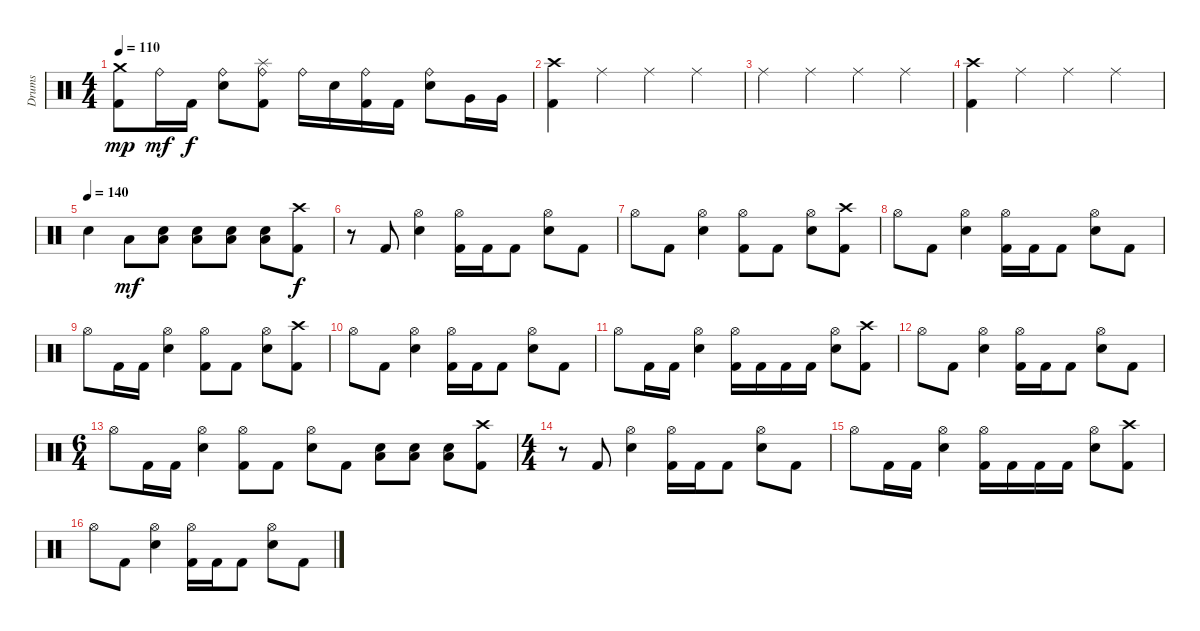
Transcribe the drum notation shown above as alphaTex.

\track ("Drums" "Drums") {instrument percussion}
\staff {score}
\articulation defaults
\ts (4 4)
\tempo 110
\clef neutral
\ks c
("Crash medium (hit)" "Kick (hit) 2").8{dy mp} "Ride (bell)".16{dy mf} "Kick (hit) 2".16{dy f} ("Electric Snare (hit)" "Ride (bell)").8 ("Ride (bell)" "Kick (hit) 2" "Splash (hit)").8 "Ride (bell)".16 "Electric Snare (hit)".16 ("Kick (hit) 2" "Ride (bell)").16 "Kick (hit) 2".16 ("Ride (bell)" "Electric Snare (hit)").8 "Very Low Tom (hit)".16 "Very Low Tom (hit)".16 |
("Kick (hit) 2" "Crash high (hit)").4 "Ride (middle)".4 "Ride (middle)".4 "Ride (middle)".4 |
"Ride (middle)".4 "Ride (middle)".4 "Ride (middle)".4 "Ride (middle)".4 |
("Crash high (hit)" "Kick (hit) 2").4 "Ride (middle)".4 "Ride (middle)".4 "Ride (middle)".4 |
\tempo (140)
"Electric Snare (hit)".4 "Low Tom (hit)".8{dy mf} ("Electric Snare (hit)" "Low Tom (hit)").8 ("Electric Snare (hit)" "Low Tom (hit)").8 ("Electric Snare (hit)" "Low Tom (hit)").8 ("Electric Snare (hit)" "Low Tom (hit)").8 ("Crash high (hit)" "Kick (hit) 2").8{dy f} |
r.8 "Kick (hit) 2".8 ("Electric Snare (hit)" "Hi-Hat (open)").4 ("Kick (hit) 2" "Hi-Hat (open)").16 "Kick (hit) 2".16 "Kick (hit) 2".8 ("Hi-Hat (open)" "Electric Snare (hit)").8 "Kick (hit) 2".8 |
"Hi-Hat (open)".8 "Kick (hit) 2".8 ("Electric Snare (hit)" "Hi-Hat (open)").4 ("Hi-Hat (open)" "Kick (hit) 2").8 "Kick (hit) 2".8 ("Hi-Hat (open)" "Electric Snare (hit)").8 ("Kick (hit) 2" "Crash high (hit)").8 |
"Hi-Hat (open)".8 "Kick (hit) 2".8 ("Electric Snare (hit)" "Hi-Hat (open)").4 ("Kick (hit) 2" "Hi-Hat (open)").16 "Kick (hit) 2".16 "Kick (hit) 2".8 ("Hi-Hat (open)" "Electric Snare (hit)").8 "Kick (hit) 2".8 |
"Hi-Hat (open)".8 "Kick (hit) 2".16 "Kick (hit) 2".16 ("Electric Snare (hit)" "Hi-Hat (open)").4 ("Hi-Hat (open)" "Kick (hit) 2").8 "Kick (hit) 2".8 ("Hi-Hat (open)" "Electric Snare (hit)").8 ("Crash high (hit)" "Kick (hit) 2").8 |
"Hi-Hat (open)".8 "Kick (hit) 2".8 ("Electric Snare (hit)" "Hi-Hat (open)").4 ("Kick (hit) 2" "Hi-Hat (open)").16 "Kick (hit) 2".16 "Kick (hit) 2".8 ("Hi-Hat (open)" "Electric Snare (hit)").8 "Kick (hit) 2".8 |
"Hi-Hat (open)".8 "Kick (hit) 2".16 "Kick (hit) 2".16 ("Electric Snare (hit)" "Hi-Hat (open)").4 ("Hi-Hat (open)" "Kick (hit) 2").16 "Kick (hit) 2".16 "Kick (hit) 2".16 "Kick (hit) 2".16 ("Hi-Hat (open)" "Electric Snare (hit)").8 ("Kick (hit) 2" "Crash high (hit)").8 |
"Hi-Hat (open)".8 "Kick (hit) 2".8 ("Electric Snare (hit)" "Hi-Hat (open)").4 ("Kick (hit) 2" "Hi-Hat (open)").16 "Kick (hit) 2".16 "Kick (hit) 2".8 ("Hi-Hat (open)" "Electric Snare (hit)").8 "Kick (hit) 2".8 |
\ts (6 4)
"Hi-Hat (open)".8 "Kick (hit) 2".16 "Kick (hit) 2".16 ("Electric Snare (hit)" "Hi-Hat (open)").4 ("Hi-Hat (open)" "Kick (hit) 2").8 "Kick (hit) 2".8 ("Hi-Hat (open)" "Electric Snare (hit)").8 "Kick (hit) 2".8 ("Electric Snare (hit)" "Low Tom (hit)").8 ("Low Tom (hit)" "Electric Snare (hit)").8 ("Low Tom (hit)" "Electric Snare (hit)").8 ("Kick (hit) 2" "Crash high (hit)").8 |
\ts (4 4)
r.8 "Kick (hit) 2".8 ("Electric Snare (hit)" "Hi-Hat (open)").4 ("Kick (hit) 2" "Hi-Hat (open)").16 "Kick (hit) 2".16 "Kick (hit) 2".8 ("Hi-Hat (open)" "Electric Snare (hit)").8 "Kick (hit) 2".8 |
"Hi-Hat (open)".8 "Kick (hit) 2".16 "Kick (hit) 2".16 ("Electric Snare (hit)" "Hi-Hat (open)").4 ("Hi-Hat (open)" "Kick (hit) 2").16 "Kick (hit) 2".16 "Kick (hit) 2".16 "Kick (hit) 2".16 ("Hi-Hat (open)" "Electric Snare (hit)").8 ("Kick (hit) 2" "Crash high (hit)").8 |
"Hi-Hat (open)".8 "Kick (hit) 2".8 ("Electric Snare (hit)" "Hi-Hat (open)").4 ("Kick (hit) 2" "Hi-Hat (open)").16 "Kick (hit) 2".16 "Kick (hit) 2".8 ("Hi-Hat (open)" "Electric Snare (hit)").8 "Kick (hit) 2".8
